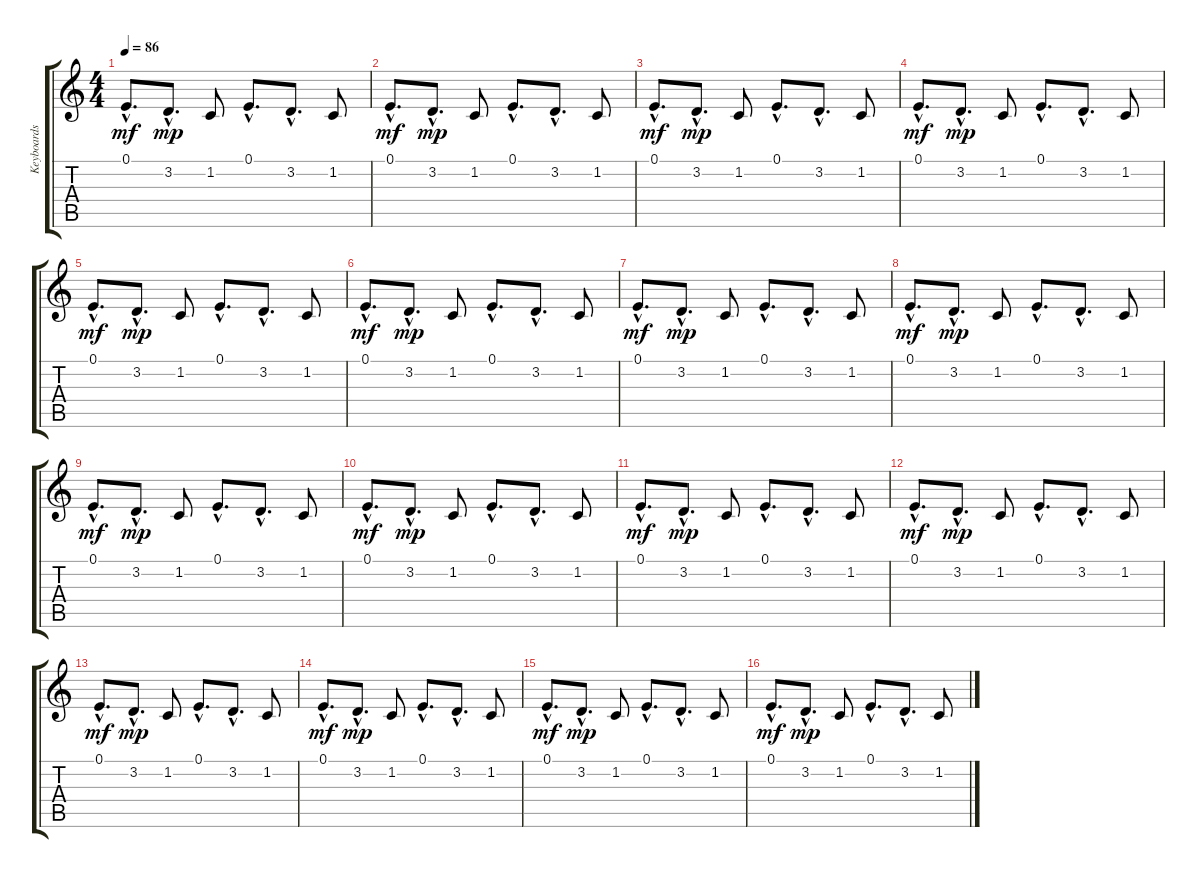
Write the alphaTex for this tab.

\track ("Keyboards" "Keyboards") {instrument synthstrings2}
\staff {score tabs}
\tuning (E4 B3 G3 D3 A2 E2) {hide}
\ts (4 4)
\tempo 86
\clef g2
\ks c
0.1{hac}.8{d dy mf} 3.2{hac}.8{d dy mp} 1.2.8 0.1{hac}.8{d} 3.2{hac}.8{d} 1.2.8 |
0.1{hac}.8{d dy mf} 3.2{hac}.8{d dy mp} 1.2.8 0.1{hac}.8{d} 3.2{hac}.8{d} 1.2.8 |
0.1{hac}.8{d dy mf} 3.2{hac}.8{d dy mp} 1.2.8 0.1{hac}.8{d} 3.2{hac}.8{d} 1.2.8 |
0.1{hac}.8{d dy mf} 3.2{hac}.8{d dy mp} 1.2.8 0.1{hac}.8{d} 3.2{hac}.8{d} 1.2.8 |
0.1{hac}.8{d dy mf} 3.2{hac}.8{d dy mp} 1.2.8 0.1{hac}.8{d} 3.2{hac}.8{d} 1.2.8 |
0.1{hac}.8{d dy mf} 3.2{hac}.8{d dy mp} 1.2.8 0.1{hac}.8{d} 3.2{hac}.8{d} 1.2.8 |
0.1{hac}.8{d dy mf} 3.2{hac}.8{d dy mp} 1.2.8 0.1{hac}.8{d} 3.2{hac}.8{d} 1.2.8 |
0.1{hac}.8{d dy mf} 3.2{hac}.8{d dy mp} 1.2.8 0.1{hac}.8{d} 3.2{hac}.8{d} 1.2.8 |
0.1{hac}.8{d dy mf} 3.2{hac}.8{d dy mp} 1.2.8 0.1{hac}.8{d} 3.2{hac}.8{d} 1.2.8 |
0.1{hac}.8{d dy mf} 3.2{hac}.8{d dy mp} 1.2.8 0.1{hac}.8{d} 3.2{hac}.8{d} 1.2.8 |
0.1{hac}.8{d dy mf} 3.2{hac}.8{d dy mp} 1.2.8 0.1{hac}.8{d} 3.2{hac}.8{d} 1.2.8 |
0.1{hac}.8{d dy mf} 3.2{hac}.8{d dy mp} 1.2.8 0.1{hac}.8{d} 3.2{hac}.8{d} 1.2.8 |
0.1{hac}.8{d dy mf} 3.2{hac}.8{d dy mp} 1.2.8 0.1{hac}.8{d} 3.2{hac}.8{d} 1.2.8 |
0.1{hac}.8{d dy mf} 3.2{hac}.8{d dy mp} 1.2.8 0.1{hac}.8{d} 3.2{hac}.8{d} 1.2.8 |
0.1{hac}.8{d dy mf} 3.2{hac}.8{d dy mp} 1.2.8 0.1{hac}.8{d} 3.2{hac}.8{d} 1.2.8 |
0.1{hac}.8{d dy mf} 3.2{hac}.8{d dy mp} 1.2.8 0.1{hac}.8{d} 3.2{hac}.8{d} 1.2.8
